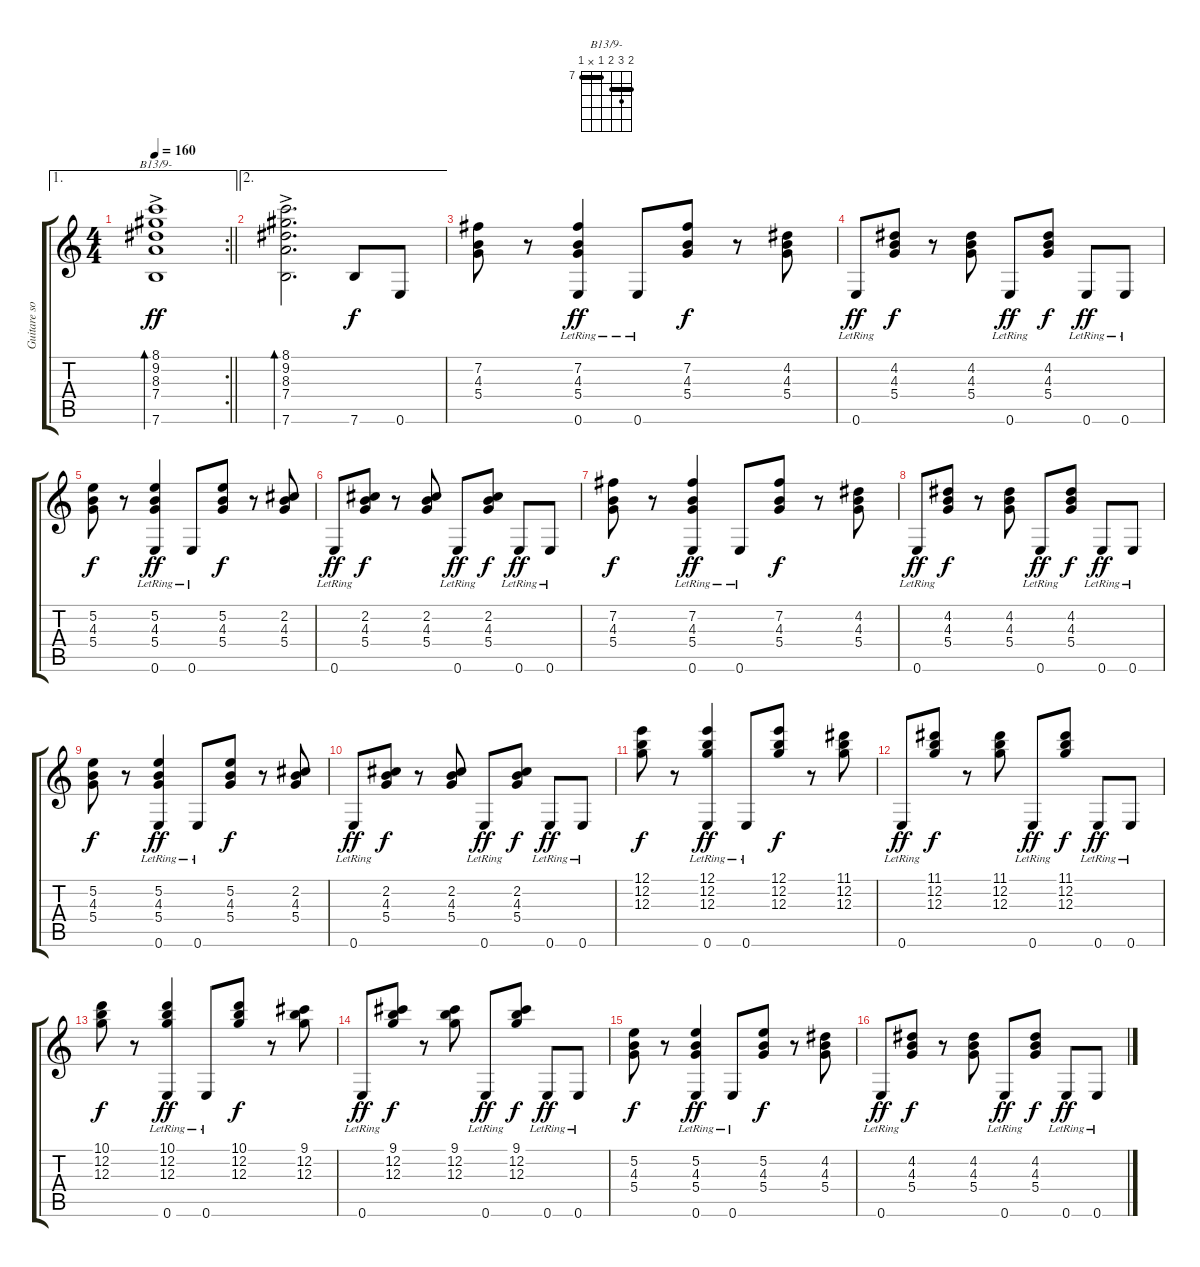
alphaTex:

\track ("Guitare solo" "Guitare so") {instrument acousticguitarsteel}
\staff {score tabs}
\tuning (E4 B3 G3 D3 A2 E2) {hide}
\chord ("B13/9-" 8 9 8 7 x 7) {firstfret 7 barre (7 8)}
\ae 1
\rc 2
\ts (4 4)
\tempo 160
\clef g2
\barLineRight lightlight
\ks c
(8.1{ac} 9.2 8.3 7.4 7.6).1{bd 480 ch "B13/9-" dy ff} |
\ae 2
(8.1{ac} 9.2 8.3 7.4 7.6).2{d bd 480} 7.6.8{dy f volume 12 balance 11 instrument acousticguitarsteel} 0.6.8 |
(7.2 4.3 5.4).8 r.8 (7.2 4.3 5.4 0.6{lr}).4{dy ff} 0.6{lr}.8 (7.2 4.3 5.4).8{dy f} r.8 (4.2 4.3 5.4).8 |
0.6{lr}.8{dy ff} (4.2 4.3 5.4).8{dy f} r.8 (4.2 4.3 5.4).8 0.6{lr}.8{dy ff} (4.2 4.3 5.4).8{dy f} 0.6{lr}.8{dy ff} 0.6{lr}.8 |
(5.2 4.3 5.4).8{dy f} r.8 (5.2 4.3 5.4 0.6{lr}).4{dy ff} 0.6{lr}.8 (5.2 4.3 5.4).8{dy f} r.8 (2.2 4.3 5.4).8 |
0.6{lr}.8{dy ff} (2.2 4.3 5.4).8{dy f} r.8 (2.2 4.3 5.4).8 0.6{lr}.8{dy ff} (2.2 4.3 5.4).8{dy f} 0.6{lr}.8{dy ff} 0.6{lr}.8 |
(7.2 4.3 5.4).8{dy f} r.8 (7.2 4.3 5.4 0.6{lr}).4{dy ff} 0.6{lr}.8 (7.2 4.3 5.4).8{dy f} r.8 (4.2 4.3 5.4).8 |
0.6{lr}.8{dy ff} (4.2 4.3 5.4).8{dy f} r.8 (4.2 4.3 5.4).8 0.6{lr}.8{dy ff} (4.2 4.3 5.4).8{dy f} 0.6{lr}.8{dy ff} 0.6{lr}.8 |
(5.2 4.3 5.4).8{dy f} r.8 (5.2 4.3 5.4 0.6{lr}).4{dy ff} 0.6{lr}.8 (5.2 4.3 5.4).8{dy f} r.8 (2.2 4.3 5.4).8 |
0.6{lr}.8{dy ff} (2.2 4.3 5.4).8{dy f} r.8 (2.2 4.3 5.4).8 0.6{lr}.8{dy ff} (2.2 4.3 5.4).8{dy f} 0.6{lr}.8{dy ff} 0.6{lr}.8 |
(12.1 12.2 12.3).8{dy f} r.8 (12.1 12.2 12.3 0.6{lr}).4{dy ff} 0.6{lr}.8 (12.1 12.2 12.3).8{dy f} r.8 (11.1 12.2 12.3).8 |
0.6{lr}.8{dy ff} (11.1 12.2 12.3).8{dy f} r.8 (11.1 12.2 12.3).8 0.6{lr}.8{dy ff} (11.1 12.2 12.3).8{dy f} 0.6{lr}.8{dy ff} 0.6{lr}.8 |
(10.1 12.2 12.3).8{dy f} r.8 (10.1 12.2 12.3 0.6{lr}).4{dy ff} 0.6{lr}.8 (10.1 12.2 12.3).8{dy f} r.8 (9.1 12.2 12.3).8 |
0.6{lr}.8{dy ff} (9.1 12.2 12.3).8{dy f} r.8 (9.1 12.2 12.3).8 0.6{lr}.8{dy ff} (9.1 12.2 12.3).8{dy f} 0.6{lr}.8{dy ff} 0.6{lr}.8 |
(5.2 4.3 5.4).8{dy f} r.8 (5.2 4.3 5.4 0.6{lr}).4{dy ff} 0.6{lr}.8 (5.2 4.3 5.4).8{dy f} r.8 (4.2 4.3 5.4).8 |
0.6{lr}.8{dy ff} (4.2 4.3 5.4).8{dy f} r.8 (4.2 4.3 5.4).8 0.6{lr}.8{dy ff} (4.2 4.3 5.4).8{dy f} 0.6{lr}.8{dy ff} 0.6{lr}.8
